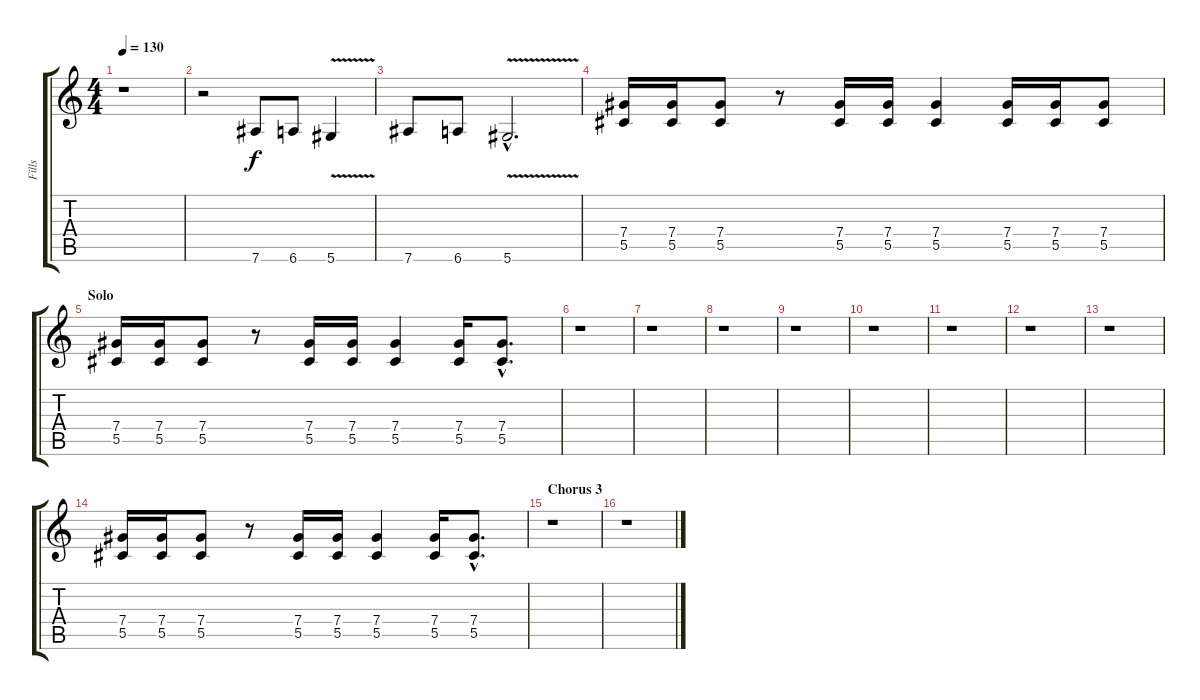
\track ("Fills" "Fills") {instrument distortionguitar}
\staff {score tabs}
\tuning (Eb4 Bb3 Gb3 Db3 Ab2 Eb2) {hide}
\ts (4 4)
\tempo 130
\clef g2
\ks c
r.1{dy f} |
r.2 7.6.8 6.6.8 5.6{v}.4 |
7.6.8 6.6.8 5.6{v hac}.2{d} |
(7.4 5.5).16 (7.4 5.5).16 (7.4 5.5).8 r.8 (7.4 5.5).16 (7.4 5.5).16 (7.4 5.5).4 (7.4 5.5).16 (7.4 5.5).16 (7.4 5.5).8 |
\section ("" "Solo")
(7.4 5.5).16 (7.4 5.5).16 (7.4 5.5).8 r.8 (7.4 5.5).16 (7.4 5.5).16 (7.4 5.5).4 (7.4 5.5).16 (7.4{hac} 5.5{hac}).8{d} |
r.1 |
r.1 |
r.1 |
r.1 |
r.1 |
r.1 |
r.1 |
r.1 |
(7.4 5.5).16 (7.4 5.5).16 (7.4 5.5).8 r.8 (7.4 5.5).16 (7.4 5.5).16 (7.4 5.5).4 (7.4 5.5).16 (7.4{hac} 5.5{hac}).8{d} |
\section ("" "Chorus 3")
r.1 |
r.1
